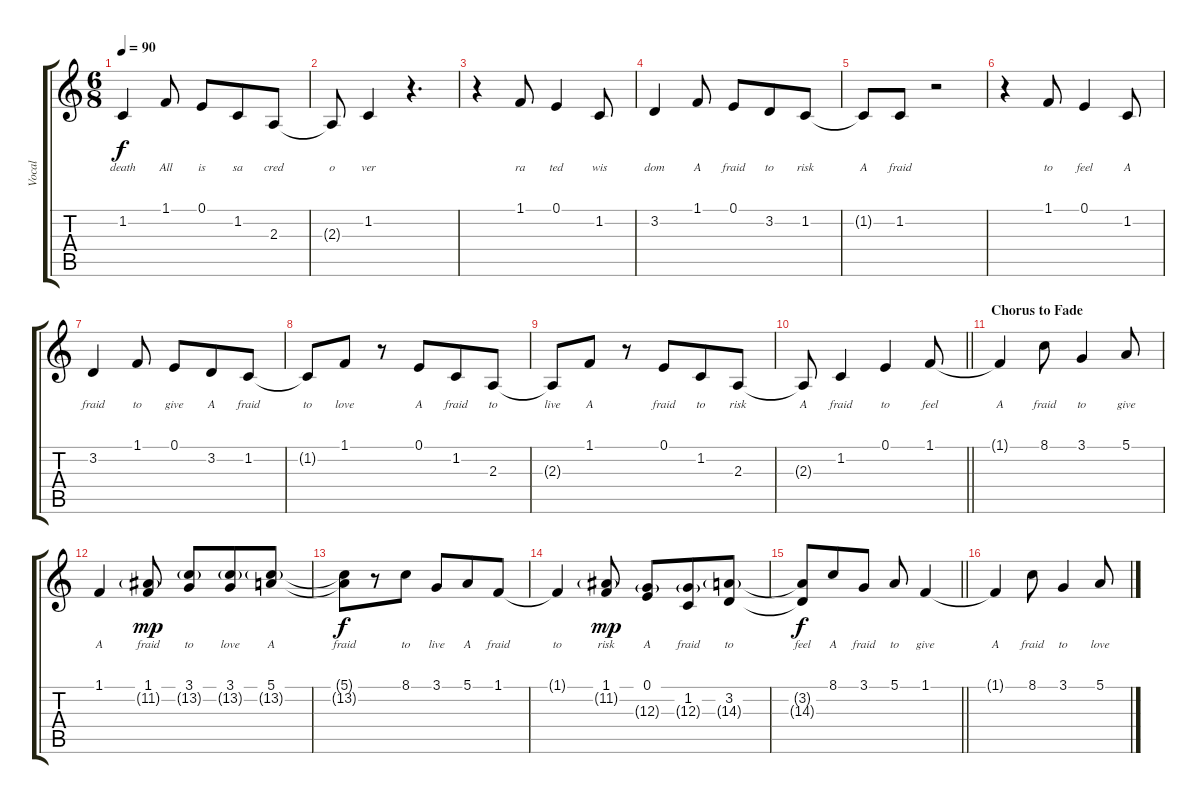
\track ("Vocal" "Vocal") {instrument acousticgrandpiano}
\staff {score tabs}
\tuning (E4 B3 G3 D3 A2 E2) {hide}
\ts (6 8)
\tempo 90
\clef g2
\ks c
1.2{t}.4{lyrics (0 "death") lyrics (1 "") lyrics (2 "") lyrics (3 "") lyrics (4 "") dy f} 1.1.8{lyrics (0 "All") lyrics (1 "") lyrics (2 "") lyrics (3 "") lyrics (4 "")} 0.1.8{lyrics (0 "is") lyrics (1 "") lyrics (2 "") lyrics (3 "") lyrics (4 "")} 1.2.8{lyrics (0 "sa") lyrics (1 "") lyrics (2 "") lyrics (3 "") lyrics (4 "")} 2.3.8{lyrics (0 "cred") lyrics (1 "") lyrics (2 "") lyrics (3 "") lyrics (4 "")} |
2.3{t}.8{lyrics (0 "o") lyrics (1 "") lyrics (2 "") lyrics (3 "") lyrics (4 "")} 1.2.4{lyrics (0 "ver") lyrics (1 "") lyrics (2 "") lyrics (3 "") lyrics (4 "")} r.4{d} |
r.4 1.1.8{lyrics (0 "ra") lyrics (1 "") lyrics (2 "") lyrics (3 "") lyrics (4 "")} 0.1.4{lyrics (0 "ted") lyrics (1 "") lyrics (2 "") lyrics (3 "") lyrics (4 "")} 1.2.8{lyrics (0 "wis") lyrics (1 "") lyrics (2 "") lyrics (3 "") lyrics (4 "")} |
3.2.4{lyrics (0 "dom") lyrics (1 "") lyrics (2 "") lyrics (3 "") lyrics (4 "")} 1.1.8{lyrics (0 "A") lyrics (1 "") lyrics (2 "") lyrics (3 "") lyrics (4 "")} 0.1.8{lyrics (0 "fraid") lyrics (1 "") lyrics (2 "") lyrics (3 "") lyrics (4 "")} 3.2.8{lyrics (0 "to") lyrics (1 "") lyrics (2 "") lyrics (3 "") lyrics (4 "")} 1.2.8{lyrics (0 "risk") lyrics (1 "") lyrics (2 "") lyrics (3 "") lyrics (4 "")} |
1.2{t}.8{lyrics (0 "A") lyrics (1 "") lyrics (2 "") lyrics (3 "") lyrics (4 "")} 1.2.8{lyrics (0 "fraid") lyrics (1 "") lyrics (2 "") lyrics (3 "") lyrics (4 "")} r.2 |
r.4 1.1.8{lyrics (0 "to") lyrics (1 "") lyrics (2 "") lyrics (3 "") lyrics (4 "")} 0.1.4{lyrics (0 "feel") lyrics (1 "") lyrics (2 "") lyrics (3 "") lyrics (4 "")} 1.2.8{lyrics (0 "A") lyrics (1 "") lyrics (2 "") lyrics (3 "") lyrics (4 "")} |
3.2.4{lyrics (0 "fraid") lyrics (1 "") lyrics (2 "") lyrics (3 "") lyrics (4 "")} 1.1.8{lyrics (0 "to") lyrics (1 "") lyrics (2 "") lyrics (3 "") lyrics (4 "")} 0.1.8{lyrics (0 "give") lyrics (1 "") lyrics (2 "") lyrics (3 "") lyrics (4 "")} 3.2.8{lyrics (0 "A") lyrics (1 "") lyrics (2 "") lyrics (3 "") lyrics (4 "")} 1.2.8{lyrics (0 "fraid") lyrics (1 "") lyrics (2 "") lyrics (3 "") lyrics (4 "")} |
1.2{t}.8{lyrics (0 "to") lyrics (1 "") lyrics (2 "") lyrics (3 "") lyrics (4 "")} 1.1.8{lyrics (0 "love") lyrics (1 "") lyrics (2 "") lyrics (3 "") lyrics (4 "")} r.8 0.1.8{lyrics (0 "A") lyrics (1 "") lyrics (2 "") lyrics (3 "") lyrics (4 "")} 1.2.8{lyrics (0 "fraid") lyrics (1 "") lyrics (2 "") lyrics (3 "") lyrics (4 "")} 2.3.8{lyrics (0 "to") lyrics (1 "") lyrics (2 "") lyrics (3 "") lyrics (4 "")} |
2.3{t}.8{lyrics (0 "live") lyrics (1 "") lyrics (2 "") lyrics (3 "") lyrics (4 "")} 1.1.8{lyrics (0 "A") lyrics (1 "") lyrics (2 "") lyrics (3 "") lyrics (4 "")} r.8 0.1.8{lyrics (0 "fraid") lyrics (1 "") lyrics (2 "") lyrics (3 "") lyrics (4 "")} 1.2.8{lyrics (0 "to") lyrics (1 "") lyrics (2 "") lyrics (3 "") lyrics (4 "")} 2.3.8{lyrics (0 "risk") lyrics (1 "") lyrics (2 "") lyrics (3 "") lyrics (4 "")} |
\barLineRight lightlight
2.3{t}.8{lyrics (0 "A") lyrics (1 "") lyrics (2 "") lyrics (3 "") lyrics (4 "")} 1.2.4{lyrics (0 "fraid") lyrics (1 "") lyrics (2 "") lyrics (3 "") lyrics (4 "")} 0.1.4{lyrics (0 "to") lyrics (1 "") lyrics (2 "") lyrics (3 "") lyrics (4 "")} 1.1.8{lyrics (0 "feel") lyrics (1 "") lyrics (2 "") lyrics (3 "") lyrics (4 "")} |
\section ("" "Chorus to Fade")
1.1{t}.4{lyrics (0 "A") lyrics (1 "") lyrics (2 "") lyrics (3 "") lyrics (4 "")} 8.1.8{lyrics (0 "fraid") lyrics (1 "") lyrics (2 "") lyrics (3 "") lyrics (4 "")} 3.1.4{lyrics (0 "to") lyrics (1 "") lyrics (2 "") lyrics (3 "") lyrics (4 "")} 5.1.8{lyrics (0 "give") lyrics (1 "") lyrics (2 "") lyrics (3 "") lyrics (4 "")} |
1.1.4{lyrics (0 "A") lyrics (1 "") lyrics (2 "") lyrics (3 "") lyrics (4 "")} (1.1 11.2{g}).8{lyrics (0 "fraid") lyrics (1 "") lyrics (2 "") lyrics (3 "") lyrics (4 "") dy mp} (3.1 13.2{g}).8{lyrics (0 "to") lyrics (1 "") lyrics (2 "") lyrics (3 "") lyrics (4 "")} (3.1 13.2{g}).8{lyrics (0 "love") lyrics (1 "") lyrics (2 "") lyrics (3 "") lyrics (4 "")} (5.1 13.2{g}).8{lyrics (0 "A") lyrics (1 "") lyrics (2 "") lyrics (3 "") lyrics (4 "")} |
(5.1{t} 13.2{t}).8{lyrics (0 "fraid") lyrics (1 "") lyrics (2 "") lyrics (3 "") lyrics (4 "") dy f} r.8 8.1.8{lyrics (0 "to") lyrics (1 "") lyrics (2 "") lyrics (3 "") lyrics (4 "")} 3.1.8{lyrics (0 "live") lyrics (1 "") lyrics (2 "") lyrics (3 "") lyrics (4 "")} 5.1.8{lyrics (0 "A") lyrics (1 "") lyrics (2 "") lyrics (3 "") lyrics (4 "")} 1.1.8{lyrics (0 "fraid") lyrics (1 "") lyrics (2 "") lyrics (3 "") lyrics (4 "")} |
1.1{t}.4{lyrics (0 "to") lyrics (1 "") lyrics (2 "") lyrics (3 "") lyrics (4 "")} (1.1 11.2{g}).8{lyrics (0 "risk") lyrics (1 "") lyrics (2 "") lyrics (3 "") lyrics (4 "") dy mp} (0.1 12.3{g}).8{lyrics (0 "A") lyrics (1 "") lyrics (2 "") lyrics (3 "") lyrics (4 "")} (1.2 12.3{g}).8{lyrics (0 "fraid") lyrics (1 "") lyrics (2 "") lyrics (3 "") lyrics (4 "")} (3.2 14.3{g}).8{lyrics (0 "to") lyrics (1 "") lyrics (2 "") lyrics (3 "") lyrics (4 "")} |
\barLineRight lightlight
(3.2{t} 14.3{t}).8{lyrics (0 "feel") lyrics (1 "") lyrics (2 "") lyrics (3 "") lyrics (4 "") dy f} 8.1.8{lyrics (0 "A") lyrics (1 "") lyrics (2 "") lyrics (3 "") lyrics (4 "")} 3.1.8{lyrics (0 "fraid") lyrics (1 "") lyrics (2 "") lyrics (3 "") lyrics (4 "")} 5.1.8{lyrics (0 "to") lyrics (1 "") lyrics (2 "") lyrics (3 "") lyrics (4 "")} 1.1.4{lyrics (0 "give") lyrics (1 "") lyrics (2 "") lyrics (3 "") lyrics (4 "")} |
1.1{t}.4{lyrics (0 "A") lyrics (1 "") lyrics (2 "") lyrics (3 "") lyrics (4 "")} 8.1.8{lyrics (0 "fraid") lyrics (1 "") lyrics (2 "") lyrics (3 "") lyrics (4 "")} 3.1.4{lyrics (0 "to") lyrics (1 "") lyrics (2 "") lyrics (3 "") lyrics (4 "")} 5.1.8{lyrics (0 "love") lyrics (1 "") lyrics (2 "") lyrics (3 "") lyrics (4 "")}
